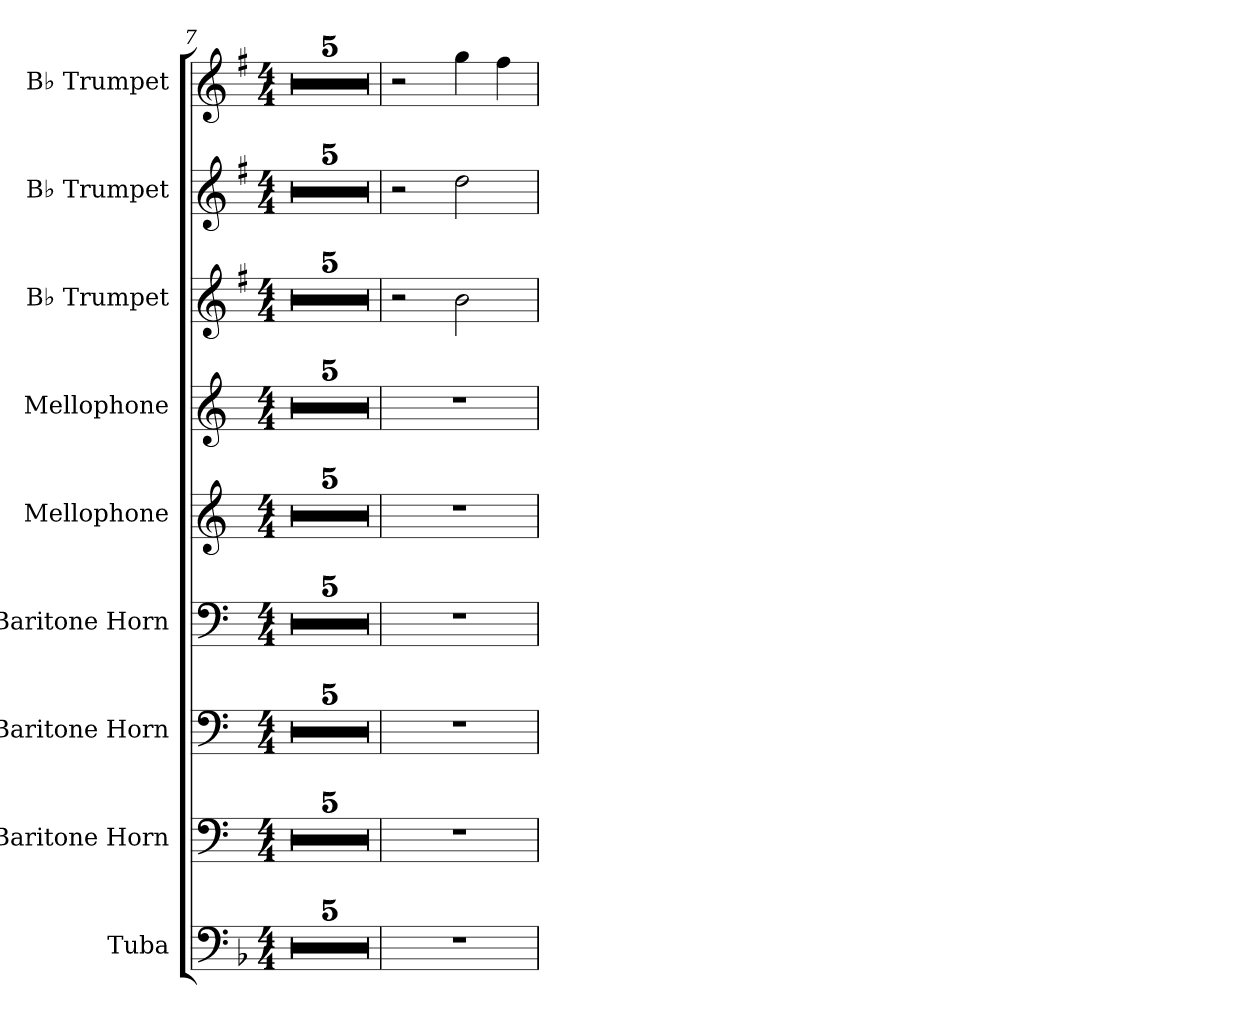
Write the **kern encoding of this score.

**kern	**kern	**kern	**kern	**kern	**kern	**kern	**kern	**kern
*part9	*part8	*part7	*part6	*part5	*part4	*part3	*part2	*part1
*staff9	*staff8	*staff7	*staff6	*staff5	*staff4	*staff3	*staff2	*staff1
*I"Tuba	*I"Baritone Horn	*I"Baritone Horn	*I"Baritone Horn	*I"Mellophone	*I"Mellophone	*I"B♭ Trumpet	*I"B♭ Trumpet	*I"B♭ Trumpet
*I'Tba.	*I'Bar. Hn.	*I'Bar. Hn.	*I'Bar. Hn.	*I'Mph.	*I'Mph.	*I'B♭ Tpt.	*I'B♭ Tpt.	*I'B♭ Tpt.
*clefF4	*clefF4	*clefF4	*clefF4	*clefG2	*clefG2	*clefG2	*clefG2	*clefG2
*	*ITrd4c7	*ITrd4c7	*ITrd4c7	*ITrd4c7	*ITrd4c7	*ITrd1c2	*ITrd1c2	*ITrd1c2
*k[b-]	*k[b-]	*k[b-]	*k[b-]	*k[b-]	*k[b-]	*k[b-]	*k[b-]	*k[b-]
*M4/4	*M4/4	*M4/4	*M4/4	*M4/4	*M4/4	*M4/4	*M4/4	*M4/4
=7	=7	=7	=7	=7	=7	=7	=7	=7
1r	1r	1r	1r	1r	1r	1r	1r	1r
=8	=8	=8	=8	=8	=8	=8	=8	=8
1r	1r	1r	1r	1r	1r	1r	1r	1r
=9	=9	=9	=9	=9	=9	=9	=9	=9
1r	1r	1r	1r	1r	1r	1r	1r	1r
=10	=10	=10	=10	=10	=10	=10	=10	=10
1r	1r	1r	1r	1r	1r	1r	1r	1r
=11	=11	=11	=11	=11	=11	=11	=11	=11
1r	1r	1r	1r	1r	1r	1r	1r	1r
=12	=12	=12	=12	=12	=12	=12	=12	=12
1r	1r	1r	1r	1r	1r	2r	2r	2r
.	.	.	.	.	.	2a\	2cc\	4ff\
.	.	.	.	.	.	.	.	4ee\
=	=	=	=	=	=	=	=	=
*-	*-	*-	*-	*-	*-	*-	*-	*-
